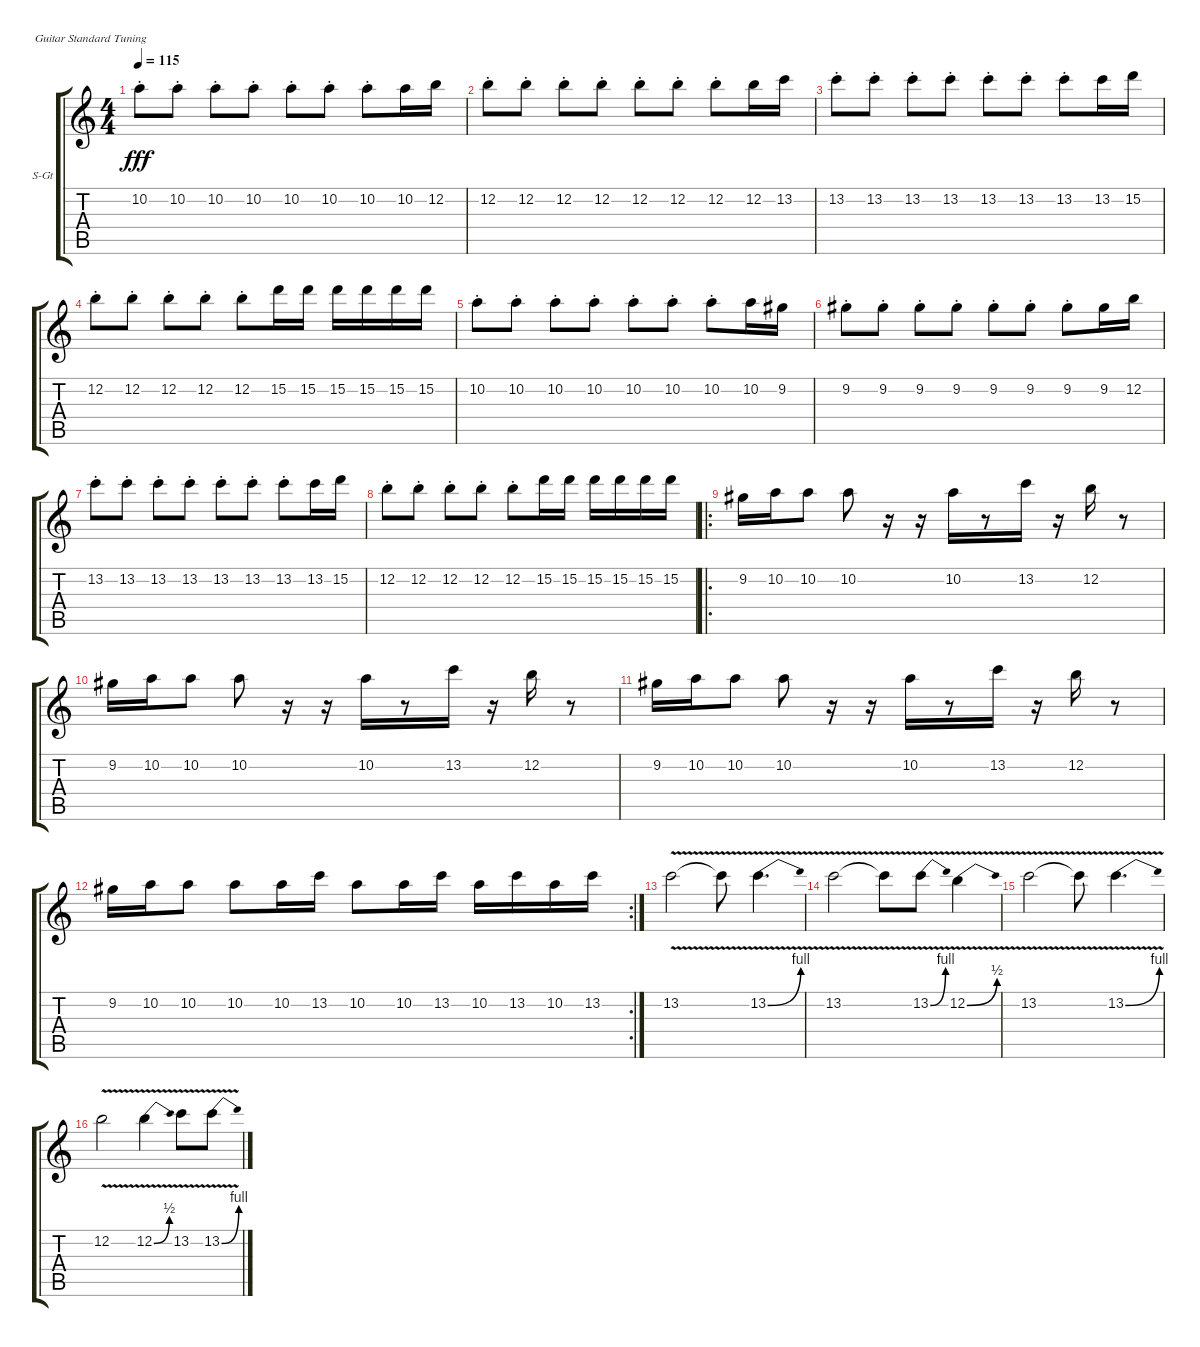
\defaultSystemsLayout 4
\bracketExtendMode groupsimilarinstruments
\firstSystemTrackNameOrientation horizontal
\otherSystemsTrackNameOrientation horizontal
\track ("Lead" "S-Gt") {instrument acousticguitarsteel}
\staff {score tabs}
\tuning (E4 B3 G3 D3 A2 E2)
\ts (4 4)
\tempo 115
\clef g2
\ks c
10.2{st}.8{dy fff} 10.2{st}.8 10.2{st}.8 10.2{st}.8 10.2{st}.8 10.2{st}.8 10.2{st}.8 10.2.16 12.2.16 |
12.2{st}.8 12.2{st}.8 12.2{st}.8 12.2{st}.8 12.2{st}.8 12.2{st}.8 12.2{st}.8 12.2.16 13.2.16 |
13.2{st}.8 13.2{st}.8 13.2{st}.8 13.2{st}.8 13.2{st}.8 13.2{st}.8 13.2{st}.8 13.2.16 15.2.16 |
12.2{st}.8 12.2{st}.8 12.2{st}.8 12.2{st}.8 12.2{st}.8 15.2.16 15.2.16 15.2.16 15.2.16 15.2.16 15.2.16 |
10.2{st}.8 10.2{st}.8 10.2{st}.8 10.2{st}.8 10.2{st}.8 10.2{st}.8 10.2{st}.8 10.2.16 9.2.16 |
9.2{st}.8 9.2{st}.8 9.2{st}.8 9.2{st}.8 9.2{st}.8 9.2{st}.8 9.2{st}.8 9.2.16 12.2.16 |
13.2{st}.8 13.2{st}.8 13.2{st}.8 13.2{st}.8 13.2{st}.8 13.2{st}.8 13.2{st}.8 13.2.16 15.2.16 |
12.2{st}.8 12.2{st}.8 12.2{st}.8 12.2{st}.8 12.2{st}.8 15.2.16 15.2.16 15.2.16 15.2.16 15.2.16 15.2.16 |
\ro
9.2.16 10.2.16 10.2.8 10.2.8 r.16 r.16 10.2.16 r.8 13.2.16 r.16 12.2.16 r.8 |
9.2.16 10.2.16 10.2.8 10.2.8 r.16 r.16 10.2.16 r.8 13.2.16 r.16 12.2.16 r.8 |
9.2.16 10.2.16 10.2.8 10.2.8 r.16 r.16 10.2.16 r.8 13.2.16 r.16 12.2.16 r.8 |
\rc 2
9.2.16 10.2.16 10.2.8 10.2.8 10.2.16 13.2.16 10.2.8 10.2.16 13.2.16 10.2.16 13.2.16 10.2.16 13.2.16 |
13.2{v}.2 13.2{v t}.8 13.2{be (bend 0 0 15 4) v}.4{d} |
13.2{v}.2 13.2{v t}.8 13.2{be (bend 0 0 15 4) v}.8 12.2{be (bend 33.6 0 59.4 2) v}.4 |
13.2{v}.2 13.2{v t}.8 13.2{be (bend 0 0 15 4) v}.4{d} |
12.2{v}.2 12.2{be (bend 0 0 34.199999999999996 2) v}.4 13.2{v}.8 13.2{be (bend 38.4 0 59.4 4) v}.8
